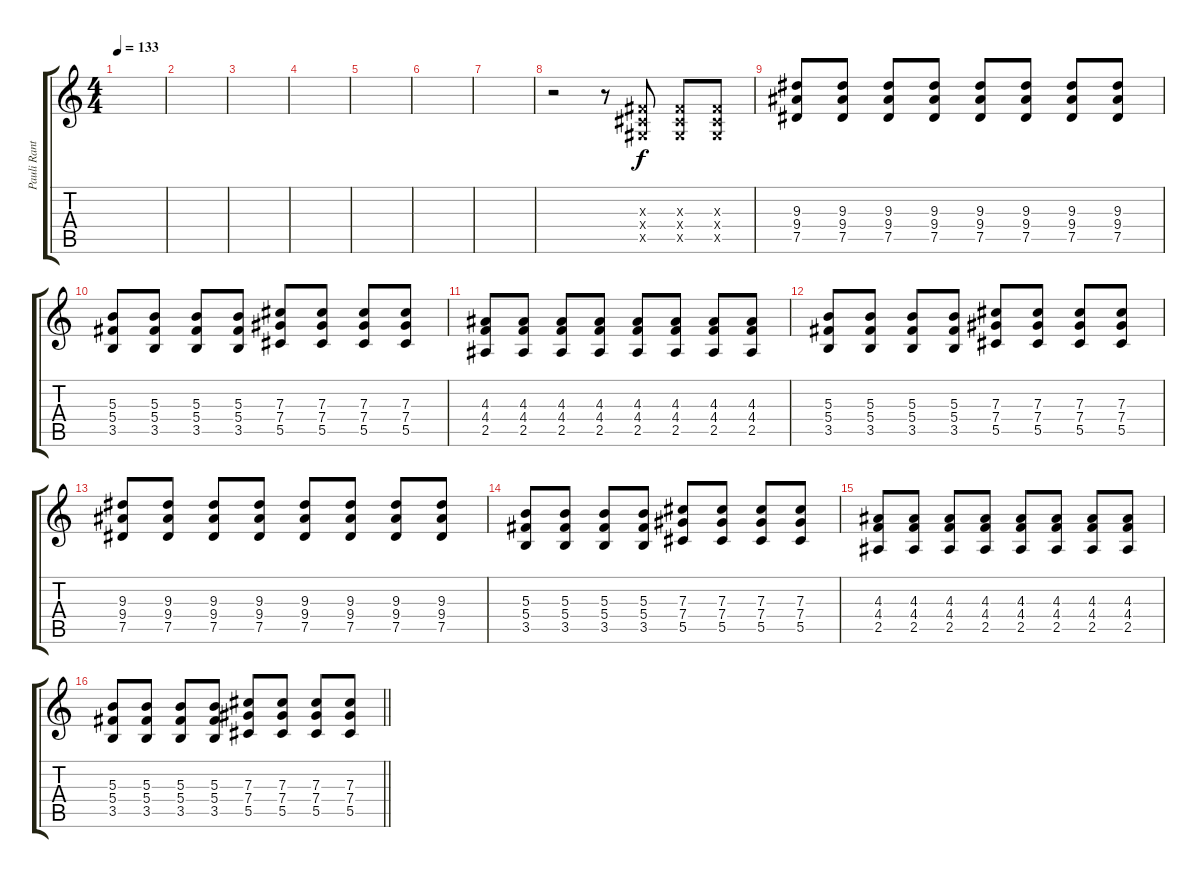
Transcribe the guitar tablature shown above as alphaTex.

\track ("Pauli Rantasalmi - Guitar" "Pauli Rant") {instrument distortionguitar}
\staff {score tabs}
\tuning (Eb4 Bb3 Gb3 Db3 Ab2 Eb2) {hide}
\ts (4 4)
\tempo 133
\clef g2
\ks c
|
|
|
|
|
|
|
r.2 r.8 (0.3{x} 0.4{x} 0.5{x}).8 (0.3{x} 0.4{x} 0.5{x}).8 (0.3{x} 0.4{x} 0.5{x}).8 |
(9.3 9.4 7.5).8 (9.3 9.4 7.5).8 (9.3 9.4 7.5).8 (9.3 9.4 7.5).8 (9.3 9.4 7.5).8 (9.3 9.4 7.5).8 (9.3 9.4 7.5).8 (9.3 9.4 7.5).8 |
(5.3 5.4 3.5).8 (5.3 5.4 3.5).8 (5.3 5.4 3.5).8 (5.3 5.4 3.5).8 (7.3 7.4 5.5).8 (7.3 7.4 5.5).8 (7.3 7.4 5.5).8 (7.3 7.4 5.5).8 |
(4.3 4.4 2.5).8 (4.3 4.4 2.5).8 (4.3 4.4 2.5).8 (4.3 4.4 2.5).8 (4.3 4.4 2.5).8 (4.3 4.4 2.5).8 (4.3 4.4 2.5).8 (4.3 4.4 2.5).8 |
(5.3 5.4 3.5).8 (5.3 5.4 3.5).8 (5.3 5.4 3.5).8 (5.3 5.4 3.5).8 (7.3 7.4 5.5).8 (7.3 7.4 5.5).8 (7.3 7.4 5.5).8 (7.3 7.4 5.5).8 |
(9.3 9.4 7.5).8 (9.3 9.4 7.5).8 (9.3 9.4 7.5).8 (9.3 9.4 7.5).8 (9.3 9.4 7.5).8 (9.3 9.4 7.5).8 (9.3 9.4 7.5).8 (9.3 9.4 7.5).8 |
(5.3 5.4 3.5).8 (5.3 5.4 3.5).8 (5.3 5.4 3.5).8 (5.3 5.4 3.5).8 (7.3 7.4 5.5).8 (7.3 7.4 5.5).8 (7.3 7.4 5.5).8 (7.3 7.4 5.5).8 |
(4.3 4.4 2.5).8 (4.3 4.4 2.5).8 (4.3 4.4 2.5).8 (4.3 4.4 2.5).8 (4.3 4.4 2.5).8 (4.3 4.4 2.5).8 (4.3 4.4 2.5).8 (4.3 4.4 2.5).8 |
\barLineRight lightlight
(5.3 5.4 3.5).8 (5.3 5.4 3.5).8 (5.3 5.4 3.5).8 (5.3 5.4 3.5).8 (7.3 7.4 5.5).8 (7.3 7.4 5.5).8 (7.3 7.4 5.5).8 (7.3 7.4 5.5).8
